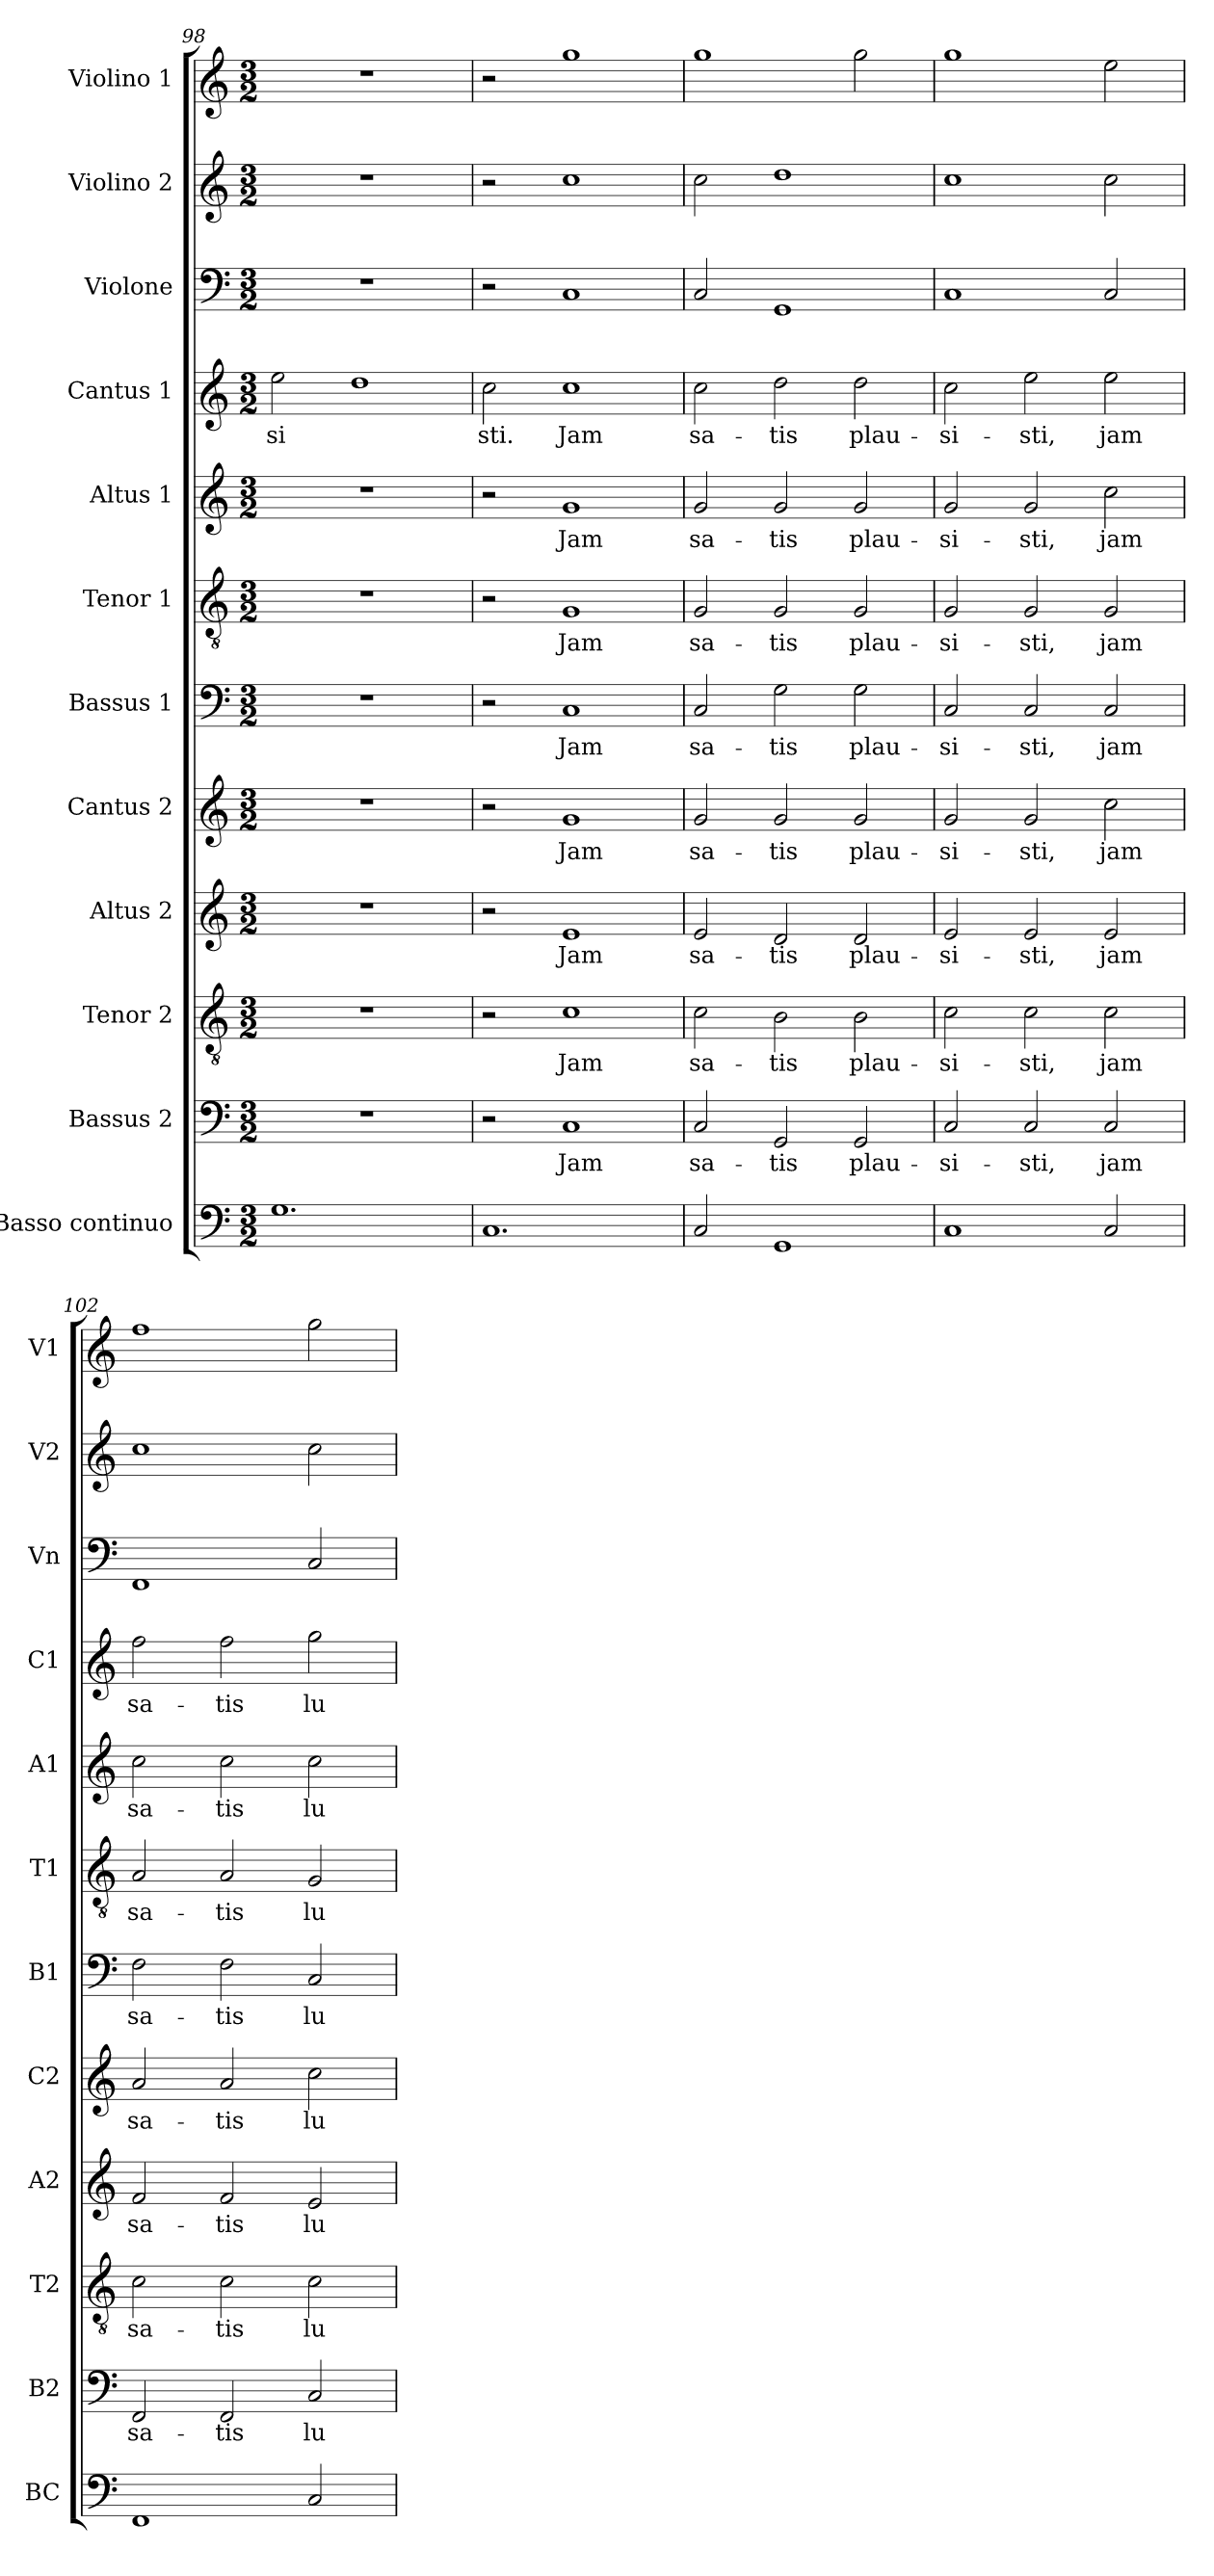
**kern	**kern	**text	**kern	**text	**kern	**text	**kern	**text	**kern	**text	**kern	**text	**kern	**text	**kern	**text	**kern	**kern	**kern
*part12	*part11	*part11	*part10	*part10	*part9	*part9	*part8	*part8	*part7	*part7	*part6	*part6	*part5	*part5	*part4	*part4	*part3	*part2	*part1
*staff12	*staff11	*staff11	*staff10	*staff10	*staff9	*staff9	*staff8	*staff8	*staff7	*staff7	*staff6	*staff6	*staff5	*staff5	*staff4	*staff4	*staff3	*staff2	*staff1
*I"Basso continuo	*I"Bassus 2	*	*I"Tenor 2	*	*I"Altus 2	*	*I"Cantus 2	*	*I"Bassus 1	*	*I"Tenor 1	*	*I"Altus 1	*	*I"Cantus 1	*	*I"Violone	*I"Violino 2	*I"Violino 1
*I'BC	*I'B2	*	*I'T2	*	*I'A2	*	*I'C2	*	*I'B1	*	*I'T1	*	*I'A1	*	*I'C1	*	*I'Vn	*I'V2	*I'V1
!!LO:PB:g=z
*clefF4	*clefF4	*	*clefGv2	*	*clefG2	*	*clefG2	*	*clefF4	*	*clefGv2	*	*clefG2	*	*clefG2	*	*clefF4	*clefG2	*clefG2
*ITrd7c12	*	*	*	*	*	*	*	*	*	*	*	*	*	*	*	*	*ITrd7c12	*	*
*k[]	*k[]	*	*k[]	*	*k[]	*	*k[]	*	*k[]	*	*k[]	*	*k[]	*	*k[]	*	*k[]	*k[]	*k[]
*C:	*C:	*	*C:	*	*C:	*	*C:	*	*C:	*	*C:	*	*C:	*	*C:	*	*C:	*C:	*C:
*M3/2	*M3/2	*	*M3/2	*	*M3/2	*	*M3/2	*	*M3/2	*	*M3/2	*	*M3/2	*	*M3/2	*	*M3/2	*M3/2	*M3/2
=98	=98	=98	=98	=98	=98	=98	=98	=98	=98	=98	=98	=98	=98	=98	=98	=98	=98	=98	=98
!	!	!	!	!	!	!	!	!	!	!	!	!	!	!	!	!LO:LY:b	!	!	!
1.GG	1.r	.	1.r	.	1.r	.	1.r	.	1.r	.	1.r	.	1.r	.	2ee\	-si	1.r	1.r	1.r
.	.	.	.	.	.	.	.	.	.	.	.	.	.	.	1dd	.	.	.	.
=99	=99	=99	=99	=99	=99	=99	=99	=99	=99	=99	=99	=99	=99	=99	=99	=99	=99	=99	=99
!	!	!	!	!	!	!	!	!	!	!	!	!	!	!	!	!LO:LY:b	!	!	!
1.CC	2r	.	2r	.	2r	.	2r	.	2r	.	2r	.	2r	.	2cc\	sti.	2r	2r	2r
!	!	!LO:LY:b	!	!LO:LY:b	!	!LO:LY:b	!	!LO:LY:b	!	!LO:LY:b	!	!LO:LY:b	!	!LO:LY:b	!	!LO:LY:b	!	!	!
.	1C	Jam	1c	Jam	1e	Jam	1g	Jam	1C	Jam	1G	Jam	1g	Jam	1cc	Jam	1CC	1cc	1gg
=100	=100	=100	=100	=100	=100	=100	=100	=100	=100	=100	=100	=100	=100	=100	=100	=100	=100	=100	=100
!	!	!LO:LY:b	!	!LO:LY:b	!	!LO:LY:b	!	!LO:LY:b	!	!LO:LY:b	!	!LO:LY:b	!	!LO:LY:b	!	!LO:LY:b	!	!	!
2CC/	2C/	sa-	2c\	sa-	2e/	sa-	2g/	sa-	2C/	sa-	2G/	sa-	2g/	sa-	2cc\	sa-	2CC/	2cc\	1gg
!	!	!LO:LY:b	!	!LO:LY:b	!	!LO:LY:b	!	!LO:LY:b	!	!LO:LY:b	!	!LO:LY:b	!	!LO:LY:b	!	!LO:LY:b	!	!	!
1GGG	2GG/	-tis	2B\	-tis	2d/	-tis	2g/	-tis	2G\	-tis	2G/	-tis	2g/	-tis	2dd\	-tis	1GGG	1dd	.
!	!	!LO:LY:b	!	!LO:LY:b	!	!LO:LY:b	!	!LO:LY:b	!	!LO:LY:b	!	!LO:LY:b	!	!LO:LY:b	!	!LO:LY:b	!	!	!
.	2GG/	plau-	2B\	plau-	2d/	plau-	2g/	plau-	2G\	plau-	2G/	plau-	2g/	plau-	2dd\	plau-	.	.	2gg\
=101	=101	=101	=101	=101	=101	=101	=101	=101	=101	=101	=101	=101	=101	=101	=101	=101	=101	=101	=101
!	!	!LO:LY:b	!	!LO:LY:b	!	!LO:LY:b	!	!LO:LY:b	!	!LO:LY:b	!	!LO:LY:b	!	!LO:LY:b	!	!LO:LY:b	!	!	!
1CC	2C/	-si-	2c\	-si-	2e/	-si-	2g/	-si-	2C/	-si-	2G/	-si-	2g/	-si-	2cc\	-si-	1CC	1cc	1gg
!	!	!LO:LY:b	!	!LO:LY:b	!	!LO:LY:b	!	!LO:LY:b	!	!LO:LY:b	!	!LO:LY:b	!	!LO:LY:b	!	!LO:LY:b	!	!	!
.	2C/	-sti,	2c\	-sti,	2e/	-sti,	2g/	-sti,	2C/	-sti,	2G/	-sti,	2g/	-sti,	2ee\	-sti,	.	.	.
!	!	!LO:LY:b	!	!LO:LY:b	!	!LO:LY:b	!	!LO:LY:b	!	!LO:LY:b	!	!LO:LY:b	!	!LO:LY:b	!	!LO:LY:b	!	!	!
2CC/	2C/	jam	2c\	jam	2e/	jam	2cc\	jam	2C/	jam	2G/	jam	2cc\	jam	2ee\	jam	2CC/	2cc\	2ee\
=102	=102	=102	=102	=102	=102	=102	=102	=102	=102	=102	=102	=102	=102	=102	=102	=102	=102	=102	=102
!	!	!LO:LY:b	!	!LO:LY:b	!	!LO:LY:b	!	!LO:LY:b	!	!LO:LY:b	!	!LO:LY:b	!	!LO:LY:b	!	!LO:LY:b	!	!	!
1FFF	2FF/	sa-	2c\	sa-	2f/	sa-	2a/	sa-	2F\	sa-	2A/	sa-	2cc\	sa-	2ff\	sa-	1FFF	1cc	1ff
!	!	!LO:LY:b	!	!LO:LY:b	!	!LO:LY:b	!	!LO:LY:b	!	!LO:LY:b	!	!LO:LY:b	!	!LO:LY:b	!	!LO:LY:b	!	!	!
.	2FF/	-tis	2c\	-tis	2f/	-tis	2a/	-tis	2F\	-tis	2A/	-tis	2cc\	-tis	2ff\	-tis	.	.	.
!	!	!LO:LY:b	!	!LO:LY:b	!	!LO:LY:b	!	!LO:LY:b	!	!LO:LY:b	!	!LO:LY:b	!	!LO:LY:b	!	!LO:LY:b	!	!	!
2CC/	2C/	lu-	2c\	lu-	2e/	lu-	2cc\	lu-	2C/	lu-	2G/	lu-	2cc\	lu-	2gg\	lu-	2CC/	2cc\	2gg\
=	=	=	=	=	=	=	=	=	=	=	=	=	=	=	=	=	=	=	=
*-	*-	*-	*-	*-	*-	*-	*-	*-	*-	*-	*-	*-	*-	*-	*-	*-	*-	*-	*-
